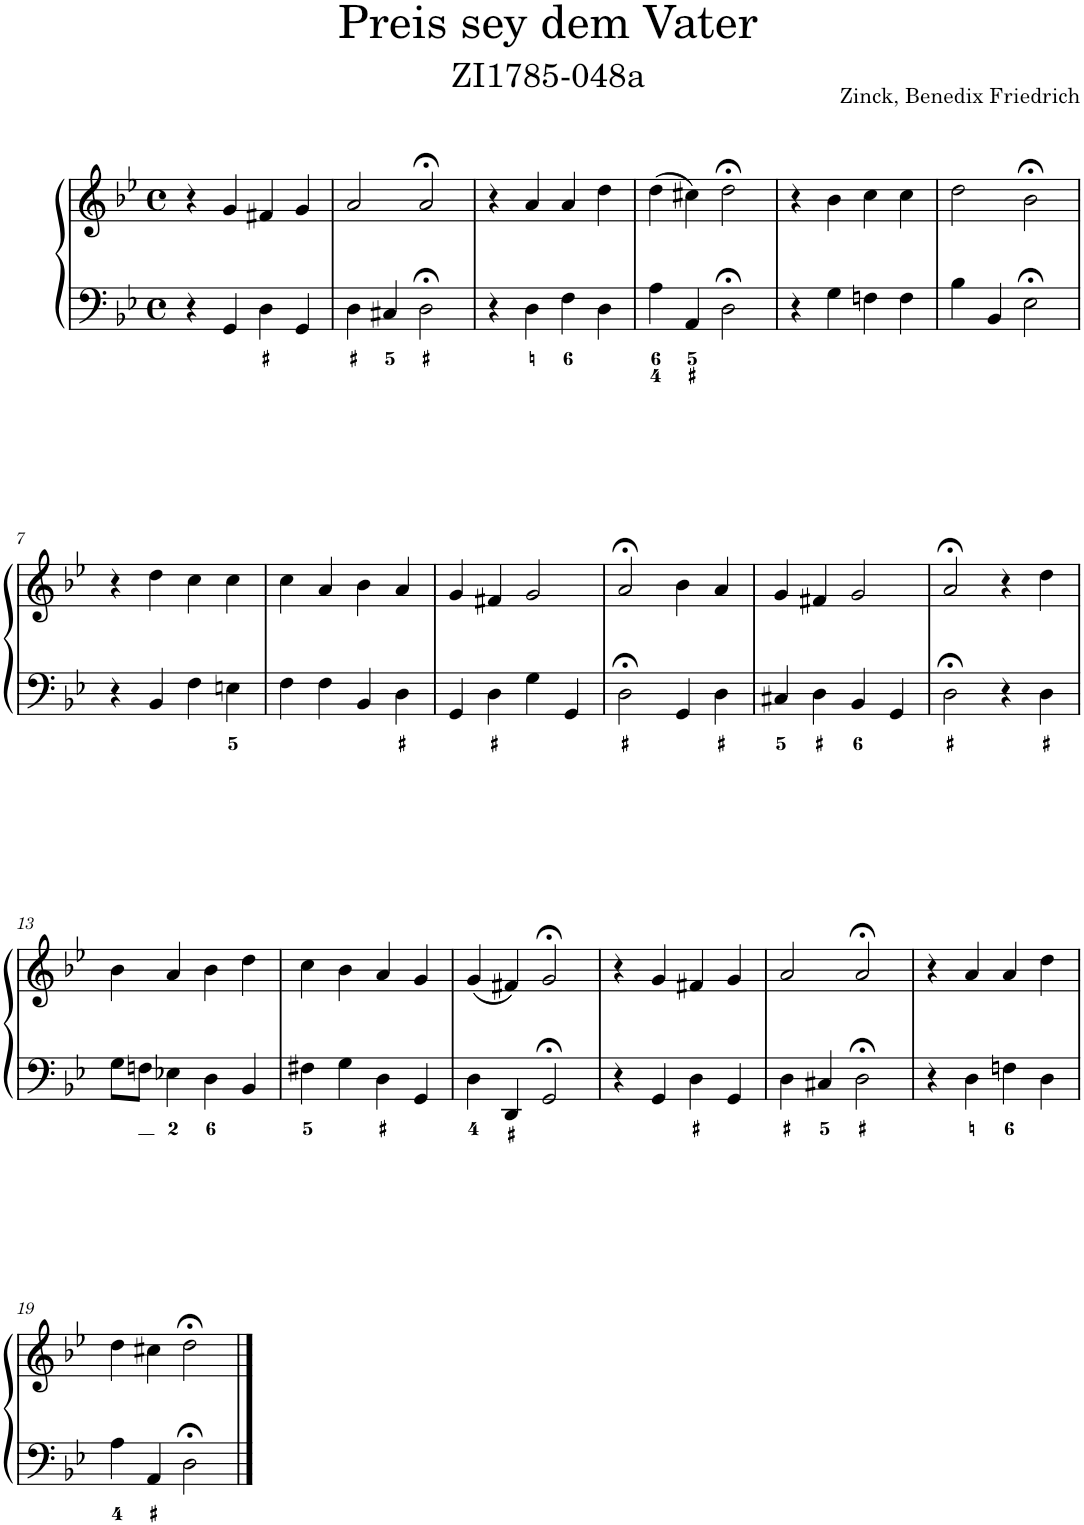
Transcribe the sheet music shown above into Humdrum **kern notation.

**kern	**kern
*part1	*part1
*staff2	*staff1
*I"Piano	*
*I'Pno.	*
*clefF4	*clefG2
*k[b-e-]	*k[b-e-]
*M4/4	*M4/4
*met(c)	*met(c)
=1	=1
4r	4r
4GG/	4g/
4D\	4f#X/
4GG/	4g/
=2	=2
4D\	2a/
4C#X/	.
2D;<\	2a;</
=3	=3
4r	4r
4D\	4a/
4F\	4a/
4D\	4dd\
=4	=4
4A\	(4dd\
4AA/	4cc#X\)
2D;<\	2dd;<\
=5	=5
4r	4r
4G\	4b-\
4Fn\	4cc\
4F\	4cc\
=6	=6
4B-\	2dd\
4BB-/	.
2E-;<\	2b-;<\
!!LO:LB:g=z
=7	=7
4r	4r
4BB-/	4dd\
4F\	4cc\
4En\	4cc\
=8	=8
4F\	4cc\
4F\	4a/
4BB-/	4b-\
4D\	4a/
=9	=9
4GG/	4g/
4D\	4f#X/
4G\	2g/
4GG/	.
=10	=10
2D;<\	2a;</
4GG/	4b-\
4D\	4a/
=11	=11
4C#X/	4g/
4D\	4f#X/
4BB-/	2g/
4GG/	.
=12	=12
2D;<\	2a;</
4r	4r
4D\	4dd\
!!LO:LB:g=z
=13	=13
8G\L	4b-\
8Fn\J	.
4E-X\	4a/
4D\	4b-\
4BB-/	4dd\
=14	=14
4F#X\	4cc\
4G\	4b-\
4D\	4a/
4GG/	4g/
=15	=15
4D\	(4g/
4DD/	4f#X/)
2GG;</	2g;</
=16	=16
4r	4r
4GG/	4g/
4D\	4f#X/
4GG/	4g/
=17	=17
4D\	2a/
4C#X/	.
2D;<\	2a;</
=18	=18
4r	4r
4D\	4a/
4Fn\	4a/
4D\	4dd\
!!LO:LB:g=z
=19	=19
4A\	4dd\
4AA/	4cc#X\
2D;<\	2dd;<\
==	==
*-	*-
